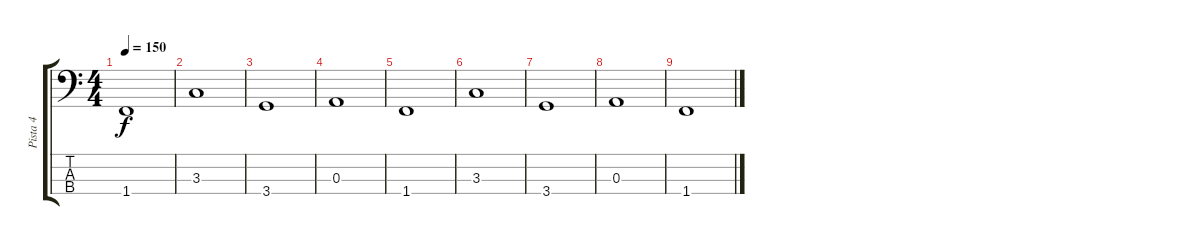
\track ("Pista 4" "Pista 4") {instrument electricbassfinger}
\staff {score tabs}
\tuning (G2 D2 A1 E1) {hide}
\ts (4 4)
\tempo 150
\clef f4
\ks c
1.4.1{dy f} |
3.3.1 |
3.4.1 |
0.3.1 |
1.4.1 |
3.3.1{volume 5} |
3.4.1 |
0.3.1{volume 0} |
1.4.1
